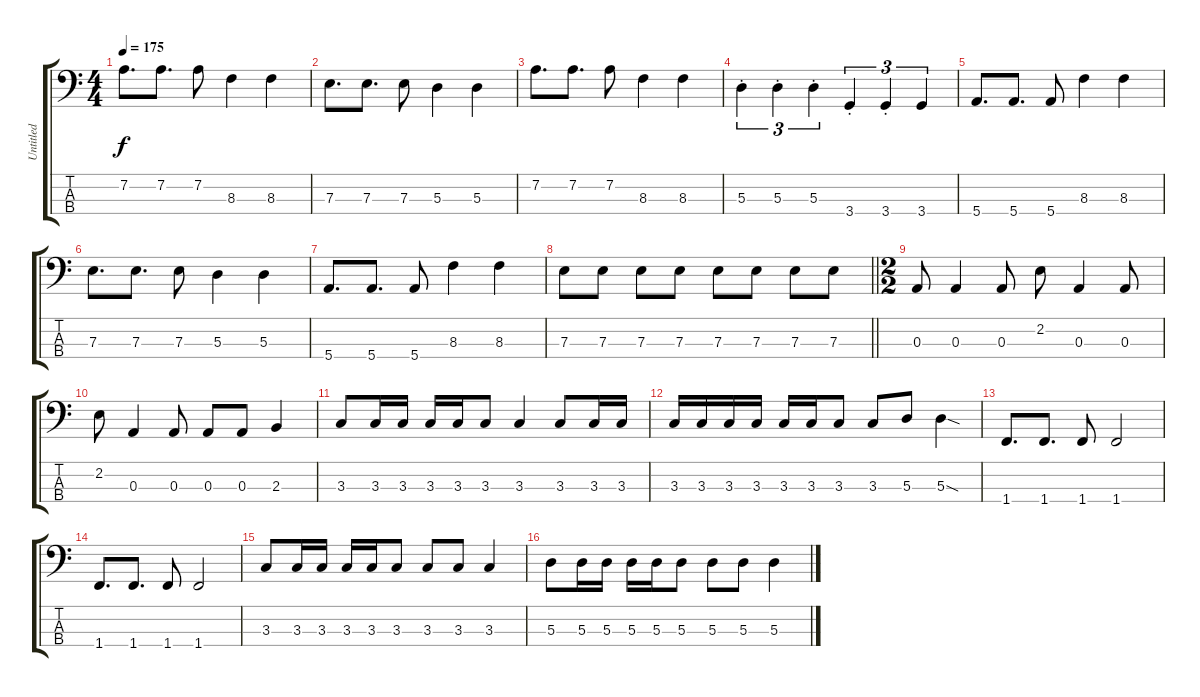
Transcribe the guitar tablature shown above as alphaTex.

\track ("Untitled" "Untitled") {instrument electricbasspick}
\staff {score tabs}
\tuning (G2 D2 A1 E1) {hide}
\ts (4 4)
\tempo 175
\clef f4
\ks c
7.2.8{d dy f} 7.2.8{d} 7.2.8 8.3.4 8.3.4 |
7.3.8{d} 7.3.8{d} 7.3.8 5.3.4 5.3.4 |
7.2.8{d} 7.2.8{d} 7.2.8 8.3.4 8.3.4 |
5.3{st}.4{tu (3 2)} 5.3{st}.4{tu (3 2)} 5.3{st}.4{tu (3 2)} 3.4{st}.4{tu (3 2)} 3.4{st}.4{tu (3 2)} 3.4.4{tu (3 2)} |
5.4.8{d} 5.4.8{d} 5.4.8 8.3.4 8.3.4 |
7.3.8{d} 7.3.8{d} 7.3.8 5.3.4 5.3.4 |
5.4.8{d} 5.4.8{d} 5.4.8 8.3.4 8.3.4 |
\barLineRight lightlight
7.3.8 7.3.8 7.3.8 7.3.8 7.3.8 7.3.8 7.3.8 7.3.8 |
\ts (2 2)
0.3.8 0.3.4 0.3.8 2.2.8 0.3.4 0.3.8 |
2.2.8 0.3.4 0.3.8 0.3.8 0.3.8 2.3.4 |
3.3.8 3.3.16 3.3.16 3.3.16 3.3.16 3.3.8 3.3.4 3.3.8 3.3.16 3.3.16 |
3.3.16 3.3.16 3.3.16 3.3.16 3.3.16 3.3.16 3.3.8 3.3.8 5.3.8 5.3{sod}.4 |
1.4.8{d} 1.4.8{d} 1.4.8 1.4.2 |
1.4.8{d} 1.4.8{d} 1.4.8 1.4.2 |
3.3.8 3.3.16 3.3.16 3.3.16 3.3.16 3.3.8 3.3.8 3.3.8 3.3.4 |
5.3.8 5.3.16 5.3.16 5.3.16 5.3.16 5.3.8 5.3.8 5.3.8 5.3.4
